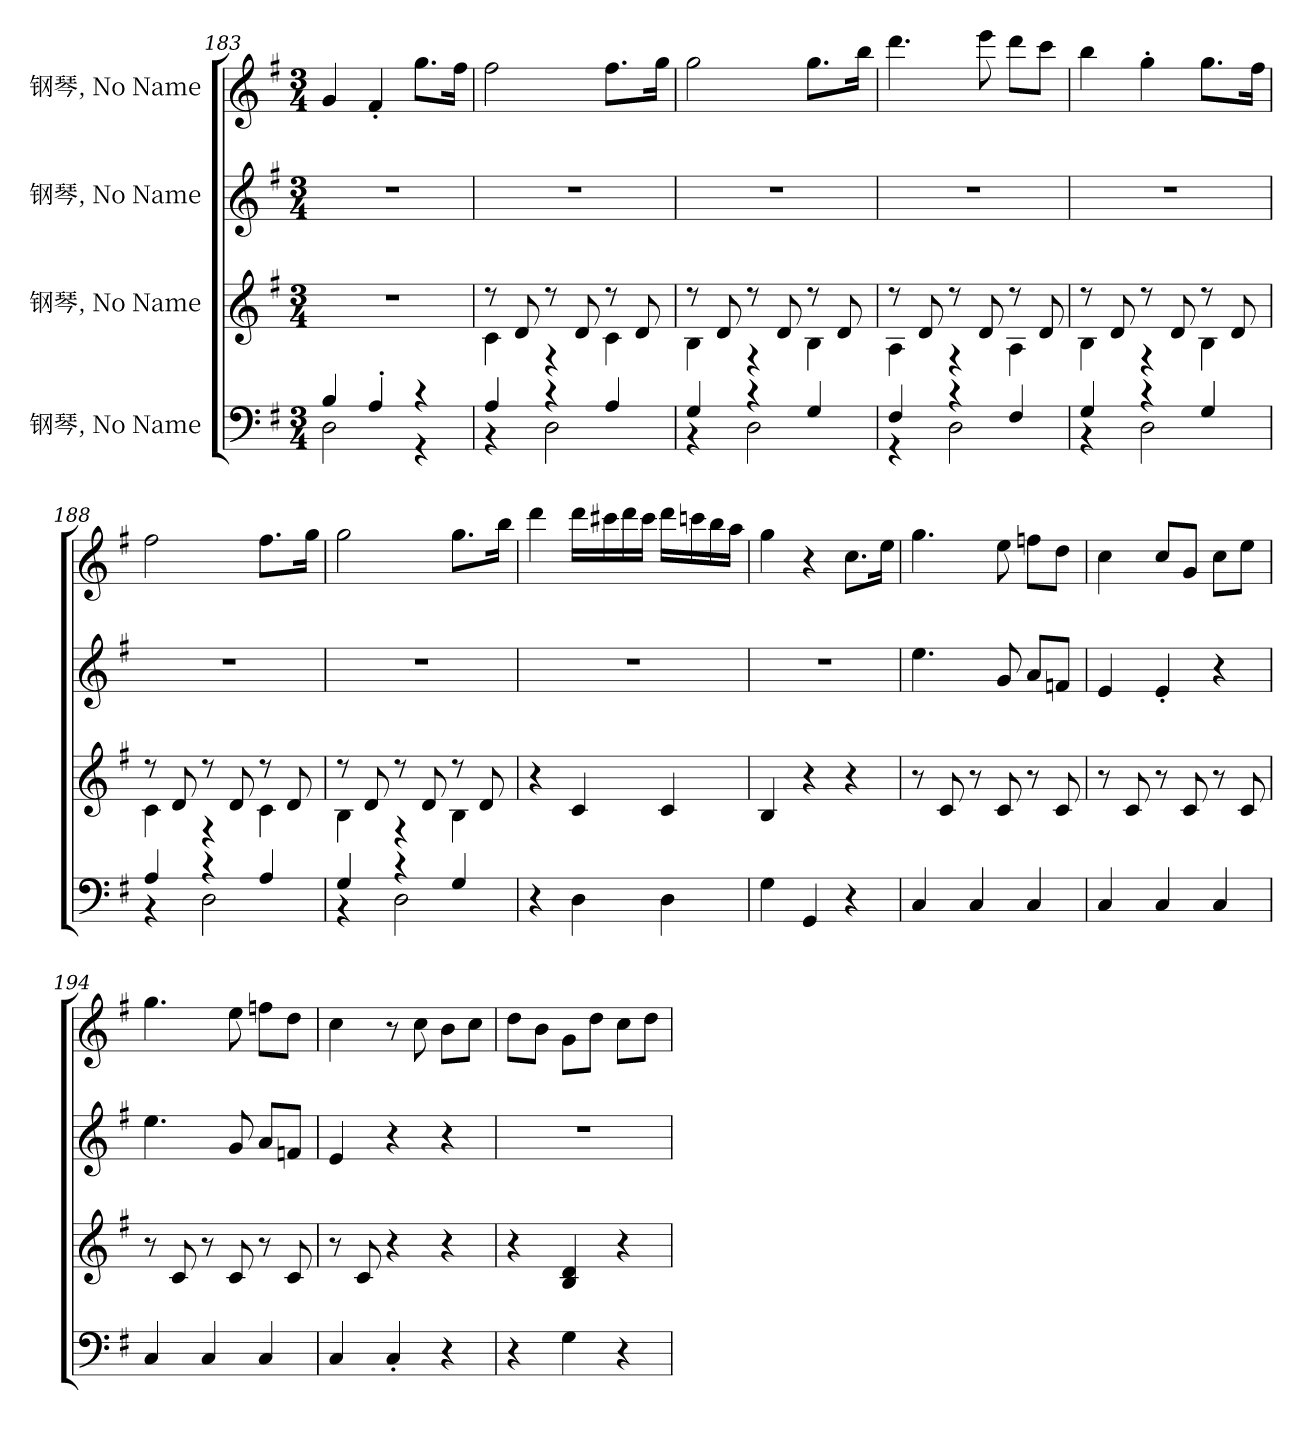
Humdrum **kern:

**kern	**kern	**kern	**kern
*part4	*part3	*part2	*part1
*staff4	*staff3	*staff2	*staff1
*I"钢琴, No Name	*I"钢琴, No Name	*I"钢琴, No Name	*I"钢琴, No Name
*clefF4	*clefG2	*clefG2	*clefG2
*k[f#]	*k[f#]	*k[f#]	*k[f#]
*M3/4	*M3/4	*M3/4	*M3/4
=183	=183	=183	=183
*^	*	*	*
4B/	2D\	2.r	2.r	4g/
4A'/	.	.	.	4f#'/
4r	4r	.	.	8.gg\L
.	.	.	.	16ff#\Jk
=184	=184	=184	=184	=184
*	*	*^	*	*
4A/	4r	8r	4c\	2.r	2ff#\
.	.	8d/	.	.	.
4r	2D\	8r	4r	.	.
.	.	8d/	.	.	.
4A/	.	8r	4c\	.	8.ff#\L
.	.	8d/	.	.	.
.	.	.	.	.	16gg\Jk
=185	=185	=185	=185	=185	=185
4G/	4r	8r	4B\	2.r	2gg\
.	.	8d/	.	.	.
4r	2D\	8r	4r	.	.
.	.	8d/	.	.	.
4G/	.	8r	4B\	.	8.gg\L
.	.	8d/	.	.	.
.	.	.	.	.	16bb\Jk
!!LO:PB:g=z
=186	=186	=186	=186	=186	=186
4F#/	4r	8r	4A\	2.r	4.ddd\
.	.	8d/	.	.	.
4r	2D\	8r	4r	.	.
.	.	8d/	.	.	8eee\
4F#/	.	8r	4A\	.	8ddd\L
.	.	8d/	.	.	8ccc\J
=187	=187	=187	=187	=187	=187
4G/	4r	8r	4B\	2.r	4bb\
.	.	8d/	.	.	.
4r	2D\	8r	4r	.	4gg'\
.	.	8d/	.	.	.
4G/	.	8r	4B\	.	8.gg\L
.	.	8d/	.	.	.
.	.	.	.	.	16ff#\Jk
=188	=188	=188	=188	=188	=188
4A/	4r	8r	4c\	2.r	2ff#\
.	.	8d/	.	.	.
4r	2D\	8r	4r	.	.
.	.	8d/	.	.	.
4A/	.	8r	4c\	.	8.ff#\L
.	.	8d/	.	.	.
.	.	.	.	.	16gg\Jk
=189	=189	=189	=189	=189	=189
4G/	4r	8r	4B\	2.r	2gg\
.	.	8d/	.	.	.
4r	2D\	8r	4r	.	.
.	.	8d/	.	.	.
4G/	.	8r	4B\	.	8.gg\L
.	.	8d/	.	.	.
.	.	.	.	.	16bb\Jk
*v	*v	*	*	*	*
*	*v	*v	*	*
!!LO:LB:g=z
=190	=190	=190	=190
4r	4r	2.r	4ddd\
4D\	4c/	.	16ddd\LL
.	.	.	16ccc#X\
.	.	.	16ddd\
.	.	.	16ccc#\JJ
4D\	4c/	.	16ddd\LL
.	.	.	16cccn\
.	.	.	16bb\
.	.	.	16aa\JJ
=191	=191	=191	=191
*	*	*	*MM98
4G\	4B/	2.r	4gg\
4GG/	4r	.	4r
4r	4r	.	8.cc\L
.	.	.	16ee\Jk
=192	=192	=192	=192
4C/	8r	4.ee\	4.gg\
.	8c/	.	.
4C/	8r	.	.
.	8c/	8g/	8ee\
4C/	8r	8a/L	8ffn\L
.	8c/	8fn/J	8dd\J
=193	=193	=193	=193
4C/	8r	4e/	4cc\
.	8c/	.	.
4C/	8r	4e'/	8cc/L
.	8c/	.	8g/J
4C/	8r	4r	8cc\L
.	8c/	.	8ee\J
!!LO:LB:g=z
=194	=194	=194	=194
4C/	8r	4.ee\	4.gg\
.	8c/	.	.
4C/	8r	.	.
.	8c/	8g/	8ee\
4C/	8r	8a/L	8ffn\L
.	8c/	8fn/J	8dd\J
=195	=195	=195	=195
4C/	8r	4e/	4cc\
.	8c/	.	.
4C'/	4r	4r	8r
*	*	*	*MM100
.	.	.	8cc\
4r	4r	4r	8b\L
.	.	.	8cc\J
=196	=196	=196	=196
4r	4r	2.r	8dd\L
.	.	.	8b\J
4G\	4B/ 4d/	.	8g\L
.	.	.	8dd\J
4r	4r	.	8cc\L
.	.	.	8dd\J
=	=	=	=
*-	*-	*-	*-
